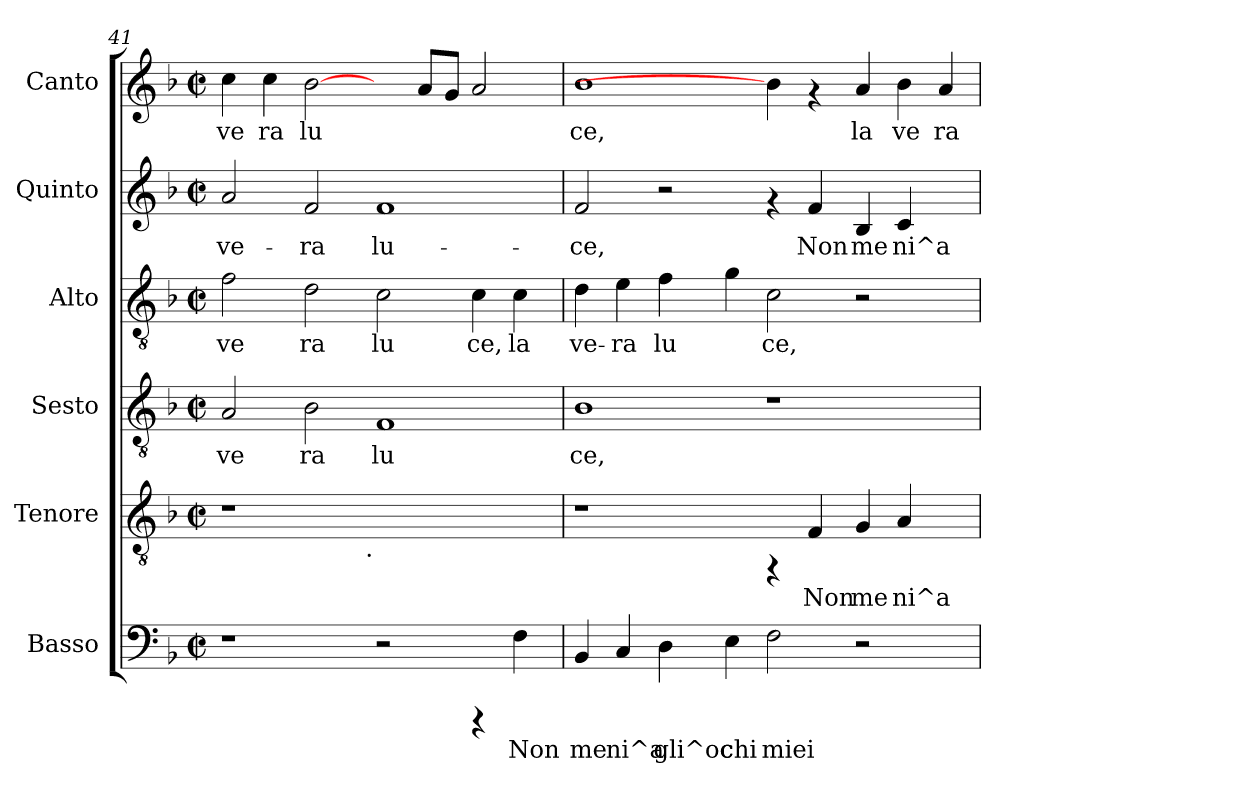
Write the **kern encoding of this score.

**kern	**text	**kern	**text	**kern	**text	**kern	**text	**kern	**text	**kern	**text
*part6	*part6	*part5	*part5	*part4	*part4	*part3	*part3	*part2	*part2	*part1	*part1
*staff6	*staff6	*staff5	*staff5	*staff4	*staff4	*staff3	*staff3	*staff2	*staff2	*staff1	*staff1
*I"Basso	*	*I"Tenore	*	*I"Sesto	*	*I"Alto	*	*I"Quinto	*	*I"Canto	*
*clefF4	*	*clefGv2	*	*clefGv2	*	*clefGv2	*	*clefG2	*	*clefG2	*
*ITrd-3c-5	*	*ITrd-3c-5	*	*ITrd-3c-5	*	*ITrd-3c-5	*	*ITrd-3c-5	*	*	*
*k[b-e-]	*	*k[b-e-]	*	*k[b-e-]	*	*k[b-e-]	*	*k[b-e-]	*	*k[b-]	*
*B-:	*	*B-:	*	*B-:	*	*B-:	*	*B-:	*	*F:	*
*M2/2	*	*M2/2	*	*M2/2	*	*M2/2	*	*M2/2	*	*M2/2	*
*met(c|)	*	*met(c|)	*	*met(c|)	*	*met(c|)	*	*met(c|)	*	*met(c|)	*
=41	=41	=41	=41	=41	=41	=41	=41	=41	=41	=41	=41
!	!	!	!	!	!LO:LY:b:cj	!	!LO:LY:b:cj	!	!LO:LY:b:cj	!	!LO:LY:b:cj
*	*	*^	*	*	*	*	*	*	*	*	*
1r	.	1r	2ryy	.	2d/	ve	2b-\	ve	2dd/	ve-	4cc\	ve
!	!	!	!	!	!	!	!	!	!	!	!	!LO:LY:b:cj
.	.	.	.	.	.	.	.	.	.	.	4cc\	ra
!	!	!	!	!	!	!LO:LY:b:cj	!	!LO:LY:b:cj	!	!LO:LY:b:cj	!	!LO:LY:b:cj
.	.	.	4...ryy	.	2e-\	ra	2g\	ra	2b-/	-ra	[2b-\	lu
!	!	!	!LO:TX:b:t=.	!	!	!	!	!	!	!	!	!
.	.	.	1ryy	.	.	.	.	.	.	.	.	.
!	!	!	!	!	!	!LO:LY:b:cj	!	!LO:LY:b:cj	!	!LO:LY:b:cj	!	!
2r	.	1ryy	.	.	1B-	lu	2f\	lu	1b-	lu-	4ryy	.
!	!	!	!	!	!	!	!	!	!	!	!	!LO:LY:b:cj
.	.	.	.	.	.	.	.	.	.	.	8a/L	.
!	!	!	!	!	!	!	!	!	!	!	!	!LO:LY:b:cj
.	.	.	.	.	.	.	.	.	.	.	8g/J	.
!	!	!	!	!	!	!	!	!LO:LY:b:cj	!	!	!	!LO:LY:b:cj
4rCCC	.	.	.	.	.	.	4f\	ce,	.	.	2a/	.
!	!LO:LY:b:cj	!	!	!	!	!	!	!LO:LY:b:cj	!	!	!	!
4B-\	Non	.	.	.	.	.	4f\	la	.	.	.	.
.	.	.	32ryy	.	.	.	.	.	.	.	.	.
!!LO:PB:g=z
=42	=42	=42	=42	=42	=42	=42	=42	=42	=42	=42	=42	=42
!	!LO:LY:b:cj	!	!	!	!	!LO:LY:b:cj	!	!LO:LY:b:cj	!	!LO:LY:b:cj	!	!LO:LY:b:cj
*	*	*v	*v	*	*	*	*	*	*	*	*	*
4E-/	me	1r	.	1e-	ce,	4g\	ve-	2b-/	-ce,	1b-	ce,
!	!LO:LY:b:cj	!	!	!	!	!	!LO:LY:b:cj	!	!	!	!
4F/	ni^a	.	.	.	.	4a\	-ra	.	.	.	.
!	!LO:LY:b:cj	!	!	!	!	!	!LO:LY:b:cj	!	!	!	!
4G\	gli^oc	.	.	.	.	4b-\	lu-	2r	.	.	.
!	!LO:LY:b:cj	!	!	!	!	!	!LO:LY:b:cj	!	!	!	!
4A\	chi	.	.	.	.	4cc\	--	.	.	.	.
!	!LO:LY:b:cj	!	!	!	!	!	!LO:LY:b:cj	!	!	!	!
2B-\	miei	4rFF	.	1r	.	2f\	-ce,	4rf	.	4b-\]	.
!	!	!	!LO:LY:b:cj	!	!	!	!	!	!LO:LY:b:cj	!	!
.	.	4B-/	Non	.	.	.	.	4b-/	Non	4rf	.
!	!	!	!LO:LY:b:cj	!	!	!	!	!	!LO:LY:b:cj	!	!LO:LY:b:cj
2r	.	4c/	me	.	.	2r	.	4e-/	me	4a/	la
!	!	!	!LO:LY:b:cj	!	!	!	!	!	!LO:LY:b:cj	!	!LO:LY:b:cj
.	.	4d/	ni^a	.	.	.	.	4f/	ni^a	4b-\	ve
!	!	!	!	!	!	!	!	!	!	!	!LO:LY:b:cj
4ryy	.	4ryy	.	4ryy	.	4ryy	.	4ryy	.	4a/	ra
=	=	=	=	=	=	=	=	=	=	=	=
*-	*-	*-	*-	*-	*-	*-	*-	*-	*-	*-	*-
